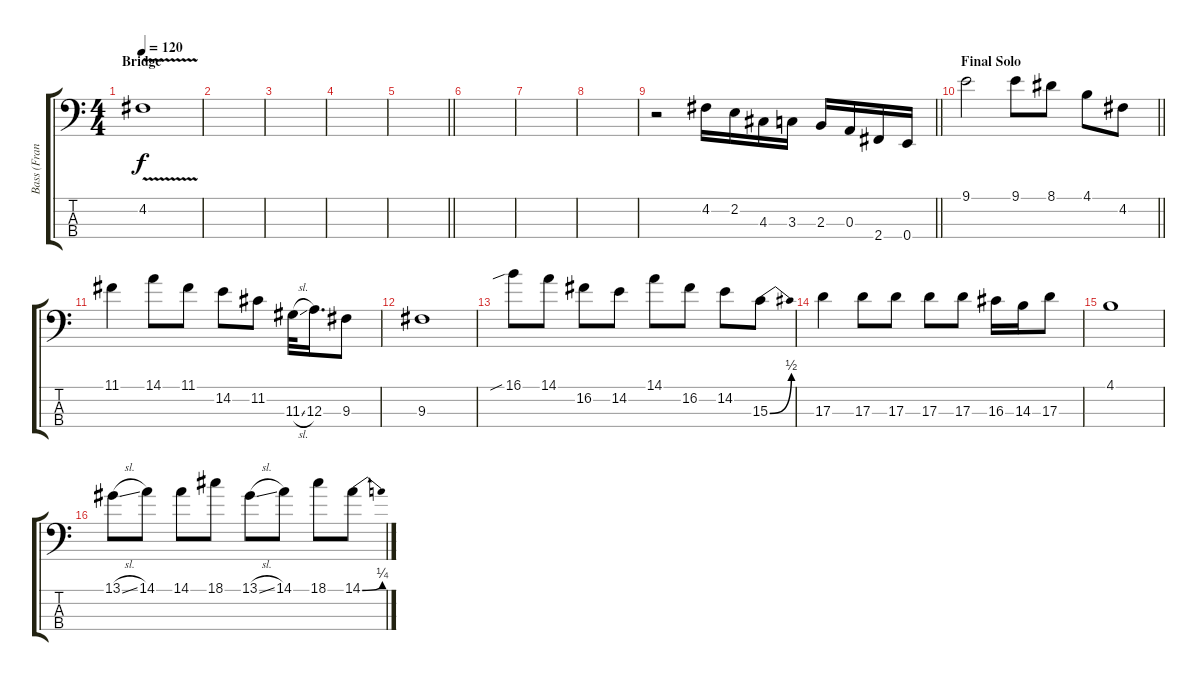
\track ("Bass (Francis Michaud)" "Bass (Fran") {instrument electricbassfinger}
\staff {score tabs}
\tuning (G2 D2 A1 E1) {hide}
\ts (4 4)
\section ("" "Bridge")
\tempo 120
\clef f4
\ks c
4.2{v}.1{dy f} |
|
|
|
\barLineRight lightlight
|
|
|
|
\barLineRight lightlight
r.2 4.2.16 2.2.16 4.3.16 3.3.16 2.3.16 0.3.16 2.4.16 0.4.16 |
\section ("" "Final Solo")
\barLineRight lightlight
9.1.2 9.1.8 8.1.8 4.1.8 4.2.8 |
11.1.4 14.1.8 11.1.8 14.2.8 11.2.8 11.3{sl}.32 12.3.16{d} 9.3.8 |
9.3.1 |
16.1{sib}.8 14.1.8 16.2.8 14.2.8 14.1.8 16.2.8 14.2.8 15.3{be (bend 0 0 60 2)}.8 |
17.3.4 17.3.8 17.3.8 17.3.8 17.3.8 16.3.16 14.3.16 17.3.8 |
4.1.1 |
13.1{sl}.8 14.1.8 14.1.8 18.1.8 13.1{sl}.8 14.1.8 18.1.8 14.1{be (bend 0 0 60 1)}.8
